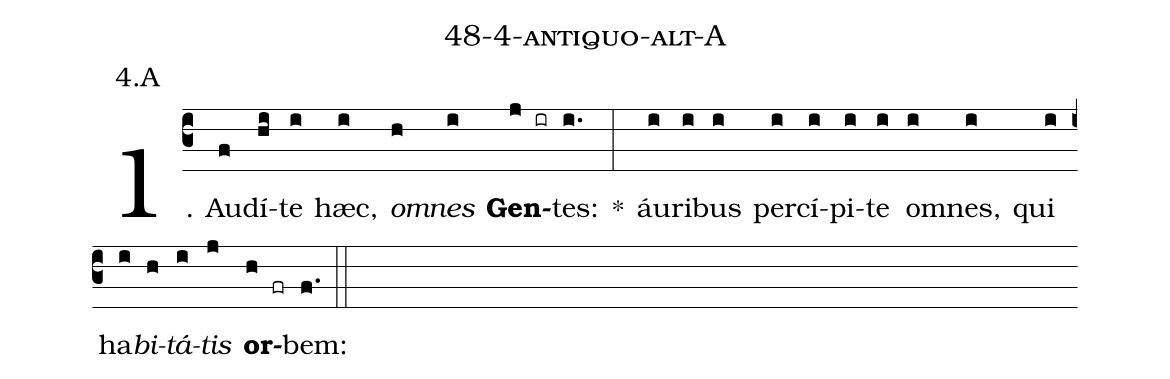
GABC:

name: 48-4-antiquo-alt-A;
annotation: 4.A;
%%
(c3)1. Au(f)dí(hi)te(i) hæc,(i) <i>om</i>(h)<i>nes</i>(i) <b>Gen</b>(j ir)tes:(i.) *(:) áu(i)ri(i)bus(i) per(i)cí(i)pi(i)te(i) om(i)nes,(i) qui(i) ha(i)<i>bi</i>(h)<i>tá</i>(i)<i>tis</i>(j) <b>or</b>(h fr)bem:(f.) (::)
